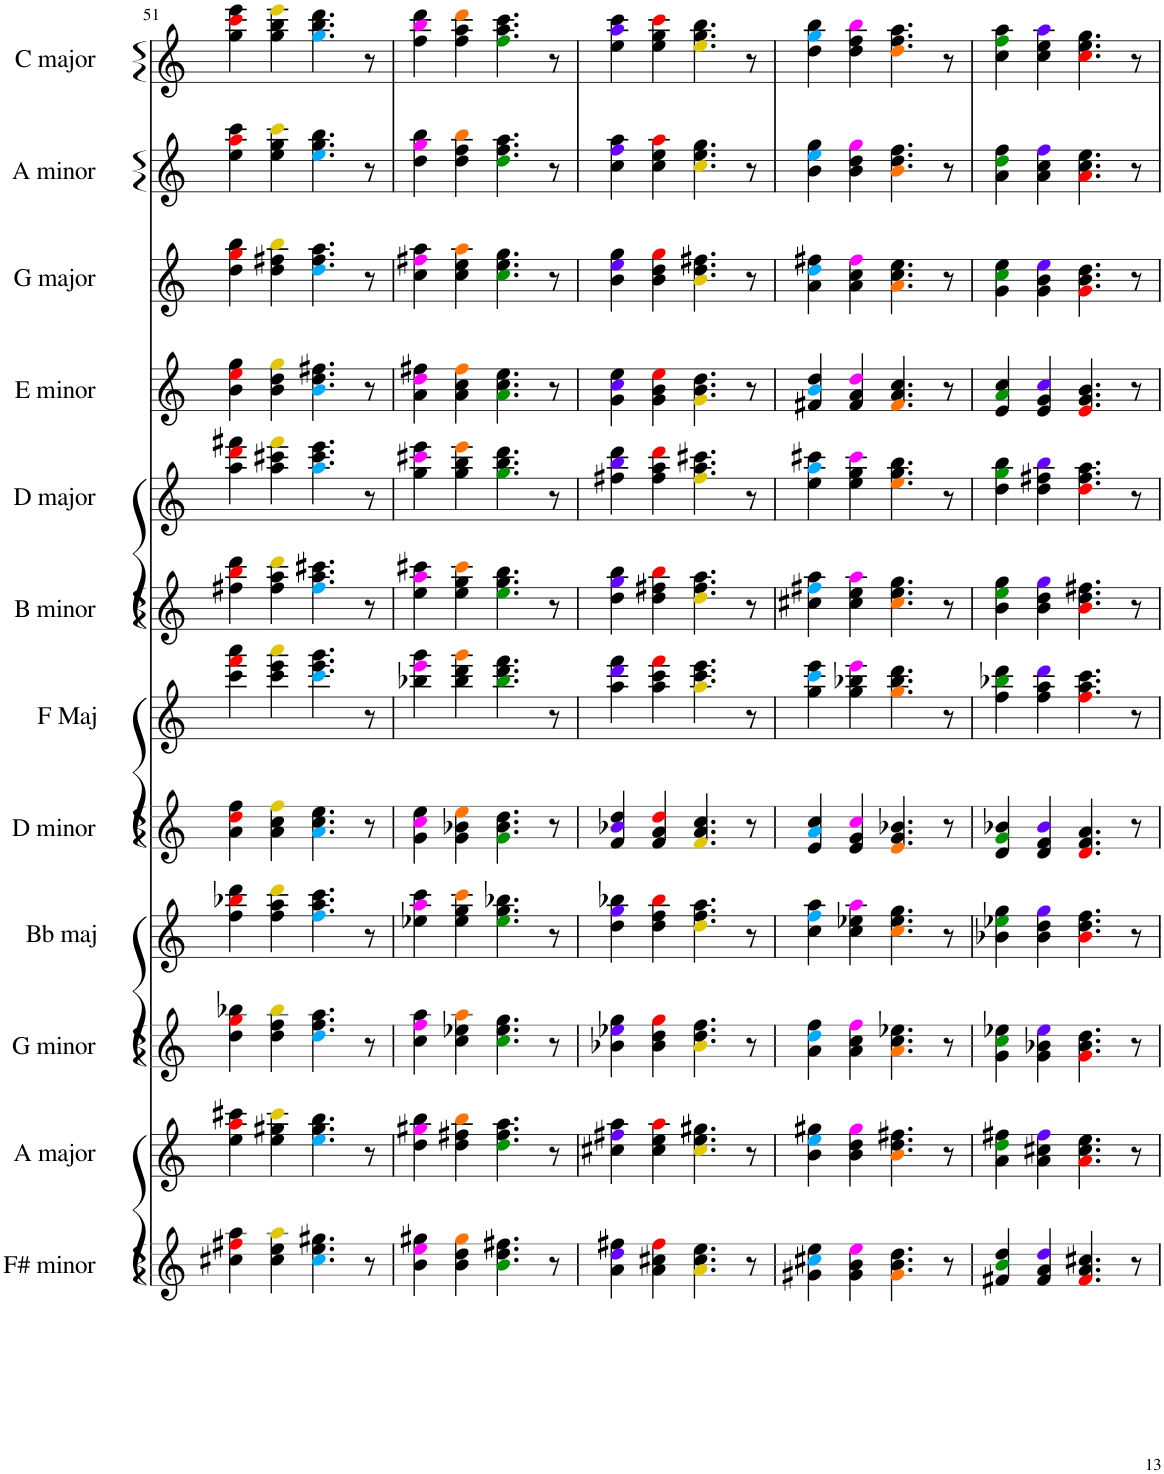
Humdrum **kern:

**kern	**kern	**kern	**kern	**kern	**kern	**kern	**kern	**kern	**kern	**kern	**kern
*part12	*part11	*part10	*part9	*part8	*part7	*part6	*part5	*part4	*part3	*part2	*part1
*staff12	*staff11	*staff10	*staff9	*staff8	*staff7	*staff6	*staff5	*staff4	*staff3	*staff2	*staff1
*I"F# minor	*I"A major	*I"G minor	*I"B flat major	*I"D minor	*I"F major	*I"B minor	*I"D major	*I"E minor	*I"G major	*I"A minor	*I"C major
*I'F# minor	*I'A major	*I'G minor	*	*I'D minor	*I'F Maj	*I'B minor	*I'D major	*I'E minor	*I'G major	*I'A minor	*I'C major
!!LO:PB:g=z
*clefG2	*clefG2	*clefG2	*clefG2	*clefG2	*clefG2	*clefG2	*clefG2	*clefG2	*clefG2	*clefG2	*clefG2
*k[]	*k[]	*k[]	*k[]	*k[]	*k[]	*k[]	*k[]	*k[]	*k[]	*k[]	*k[]
*M4/4	*M4/4	*M4/4	*M4/4	*M4/4	*M4/4	*M4/4	*M4/4	*M4/4	*M4/4	*M4/4	*M4/4
=51	=51	=51	=51	=51	=51	=51	=51	=51	=51	=51	=51
4cc#X\ 4ff#Xi\ 4aa\	4ee\ 4aai\ 4ccc#X\	4dd\ 4ggi\ 4bb-X\	4ff\ 4bb-Xi\ 4ddd\	4a\ 4ddi\ 4ff\	4ccc\ 4fffi\ 4aaa\	4ff#X\ 4bbi\ 4ddd\	4aa\ 4dddi\ 4fff#X\	4b\ 4eei\ 4gg\	4dd\ 4ggi\ 4bb\	4ee\ 4aai\ 4ccc\	4gg\ 4ccci\ 4eee\
4cc#\ 4ee\ 4aaj\	4ee\ 4gg#X\ 4ccc#j\	4dd\ 4ff\ 4bb-j\	4ff\ 4aa\ 4dddj\	4a\ 4cc\ 4ffj\	4ccc\ 4eee\ 4aaaj\	4ff#\ 4aa\ 4dddj\	4aa\ 4ccc#X\ 4fff#j\	4b\ 4dd\ 4ggj\	4dd\ 4ff#X\ 4bbj\	4ee\ 4gg\ 4cccj\	4gg\ 4bb\ 4eeej\
4.cc#Z\ 4.ee\ 4.gg#X\	4.eeZ\ 4.gg#\ 4.bb\	4.ddZ\ 4.ff\ 4.aa\	4.ffZ\ 4.aa\ 4.ccc\	4.aZ\ 4.cc\ 4.ee\	4.cccZ\ 4.eee\ 4.ggg\	4.ff#Z\ 4.aa\ 4.ccc#X\	4.aaZ\ 4.ccc#\ 4.eee\	4.bZ\ 4.dd\ 4.ff#X\	4.ddZ\ 4.ff#\ 4.aa\	4.eeZ\ 4.gg\ 4.bb\	4.ggZ\ 4.bb\ 4.ddd\
8r	8r	8r	8r	8r	8r	8r	8r	8r	8r	8r	8r
=52	=52	=52	=52	=52	=52	=52	=52	=52	=52	=52	=52
4b\ 4eeV\ 4gg#X\	4dd\ 4gg#XV\ 4bb\	4cc\ 4ffV\ 4aa\	4ee-X\ 4aaV\ 4ccc\	4g\ 4ccV\ 4ee\	4bb-X\ 4eeeV\ 4ggg\	4ee\ 4aaV\ 4ccc#X\	4gg\ 4ccc#XV\ 4eee\	4a\ 4ddV\ 4ff#X\	4cc\ 4ff#XV\ 4aa\	4dd\ 4ggV\ 4bb\	4ff\ 4bbV\ 4ddd\
4b\ 4dd\ 4gg#N\	4dd\ 4ff#X\ 4bbN\	4cc\ 4ee-X\ 4aaN\	4ee-\ 4gg\ 4cccN\	4g\ 4b-X\ 4eeN\	4bb-\ 4ddd\ 4gggN\	4ee\ 4gg\ 4ccc#N\	4gg\ 4bb\ 4eeeN\	4a\ 4cc\ 4ff#N\	4cc\ 4ee\ 4aaN\	4dd\ 4ff\ 4bbN\	4ff\ 4aa\ 4dddN\
4.bl\ 4.dd\ 4.ff#X\	4.ddl\ 4.ff#\ 4.aa\	4.ccl\ 4.ee-\ 4.gg\	4.ee-l\ 4.gg\ 4.bb-X\	4.gl\ 4.b-\ 4.dd\	4.bb-l\ 4.ddd\ 4.fff\	4.eel\ 4.gg\ 4.bb\	4.ggl\ 4.bb\ 4.ddd\	4.al\ 4.cc\ 4.ee\	4.ccl\ 4.ee\ 4.gg\	4.ddl\ 4.ff\ 4.aa\	4.ffl\ 4.aa\ 4.ccc\
8r	8r	8r	8r	8r	8r	8r	8r	8r	8r	8r	8r
=53	=53	=53	=53	=53	=53	=53	=53	=53	=53	=53	=53
4a\ 4dd!\ 4ff#X\	4cc#X\ 4ff#X!\ 4aa\	4b-X\ 4ee-X!\ 4gg\	4dd\ 4gg!\ 4bb-X\	4f/ 4b-X!/ 4dd/	4aa\ 4ddd!\ 4fff\	4dd\ 4gg!\ 4bb\	4ff#X\ 4bb!\ 4ddd\	4g\ 4cc!\ 4ee\	4b\ 4ee!\ 4gg\	4cc\ 4ff!\ 4aa\	4ee\ 4aa!\ 4ccc\
4a\ 4cc#X\ 4ff#i\	4cc#\ 4ee\ 4aai\	4b-\ 4dd\ 4ggi\	4dd\ 4ff\ 4bb-i\	4f/ 4a/ 4ddi/	4aa\ 4ccc\ 4fffi\	4dd\ 4ff#X\ 4bbi\	4ff#\ 4aa\ 4dddi\	4g\ 4b\ 4eei\	4b\ 4dd\ 4ggi\	4cc\ 4ee\ 4aai\	4ee\ 4gg\ 4ccci\
4.aj\ 4.cc#\ 4.ee\	4.cc#j\ 4.ee\ 4.gg#X\	4.b-j\ 4.dd\ 4.ff\	4.ddj\ 4.ff\ 4.aa\	4.fj/ 4.a/ 4.cc/	4.aaj\ 4.ccc\ 4.eee\	4.ddj\ 4.ff#\ 4.aa\	4.ff#j\ 4.aa\ 4.ccc#X\	4.gj\ 4.b\ 4.dd\	4.bj\ 4.dd\ 4.ff#X\	4.ccj\ 4.ee\ 4.gg\	4.eej\ 4.gg\ 4.bb\
8r	8r	8r	8r	8r	8r	8r	8r	8r	8r	8r	8r
=54	=54	=54	=54	=54	=54	=54	=54	=54	=54	=54	=54
4g#X\ 4cc#XZ\ 4ee\	4b\ 4eeZ\ 4gg#X\	4a\ 4ddZ\ 4ff\	4cc\ 4ffZ\ 4aa\	4e/ 4aZ/ 4cc/	4gg\ 4cccZ\ 4eee\	4cc#X\ 4ff#XZ\ 4aa\	4ee\ 4aaZ\ 4ccc#X\	4f#X/ 4bZ/ 4dd/	4a\ 4ddZ\ 4ff#X\	4b\ 4eeZ\ 4gg\	4dd\ 4ggZ\ 4bb\
4g#\ 4b\ 4eeV\	4b\ 4dd\ 4gg#V\	4a\ 4cc\ 4ffV\	4cc\ 4ee-X\ 4aaV\	4e/ 4g/ 4ccV/	4gg\ 4bb-X\ 4eeeV\	4cc#\ 4ee\ 4aaV\	4ee\ 4gg\ 4ccc#V\	4f#/ 4a/ 4ddV/	4a\ 4cc\ 4ff#V\	4b\ 4dd\ 4ggV\	4dd\ 4ff\ 4bbV\
4.g#N\ 4.b\ 4.dd\	4.bN\ 4.dd\ 4.ff#X\	4.aN\ 4.cc\ 4.ee-X\	4.ccN\ 4.ee-\ 4.gg\	4.eN/ 4.g/ 4.b-X/	4.ggN\ 4.bb-\ 4.ddd\	4.cc#N\ 4.ee\ 4.gg\	4.eeN\ 4.gg\ 4.bb\	4.f#N/ 4.a/ 4.cc/	4.aN\ 4.cc\ 4.ee\	4.bN\ 4.dd\ 4.ff\	4.ddN\ 4.ff\ 4.aa\
8r	8r	8r	8r	8r	8r	8r	8r	8r	8r	8r	8r
=55	=55	=55	=55	=55	=55	=55	=55	=55	=55	=55	=55
4f#X/ 4bl/ 4dd/	4a\ 4ddl\ 4ff#X\	4g\ 4ccl\ 4ee-X\	4b-X\ 4ee-Xl\ 4gg\	4d/ 4gl/ 4b-X/	4ff\ 4bb-Xl\ 4ddd\	4b\ 4eel\ 4gg\	4dd\ 4ggl\ 4bb\	4e/ 4al/ 4cc/	4g\ 4ccl\ 4ee\	4a\ 4ddl\ 4ff\	4cc\ 4ffl\ 4aa\
4f#/ 4a/ 4dd!/	4a\ 4cc#X\ 4ff#!\	4g\ 4b-X\ 4ee-!\	4b-\ 4dd\ 4gg!\	4d/ 4f/ 4b-!/	4ff\ 4aa\ 4ddd!\	4b\ 4dd\ 4gg!\	4dd\ 4ff#X\ 4bb!\	4e/ 4g/ 4cc!/	4g\ 4b\ 4ee!\	4a\ 4cc\ 4ff!\	4cc\ 4ee\ 4aa!\
4.f#i/ 4.a/ 4.cc#X/	4.ai\ 4.cc#\ 4.ee\	4.gi\ 4.b-\ 4.dd\	4.b-i\ 4.dd\ 4.ff\	4.di/ 4.f/ 4.a/	4.ffi\ 4.aa\ 4.ccc\	4.bi\ 4.dd\ 4.ff#X\	4.ddi\ 4.ff#\ 4.aa\	4.ei/ 4.g/ 4.b/	4.gi\ 4.b\ 4.dd\	4.ai\ 4.cc\ 4.ee\	4.cci\ 4.ee\ 4.gg\
8r	8r	8r	8r	8r	8r	8r	8r	8r	8r	8r	8r
=	=	=	=	=	=	=	=	=	=	=	=
*-	*-	*-	*-	*-	*-	*-	*-	*-	*-	*-	*-
